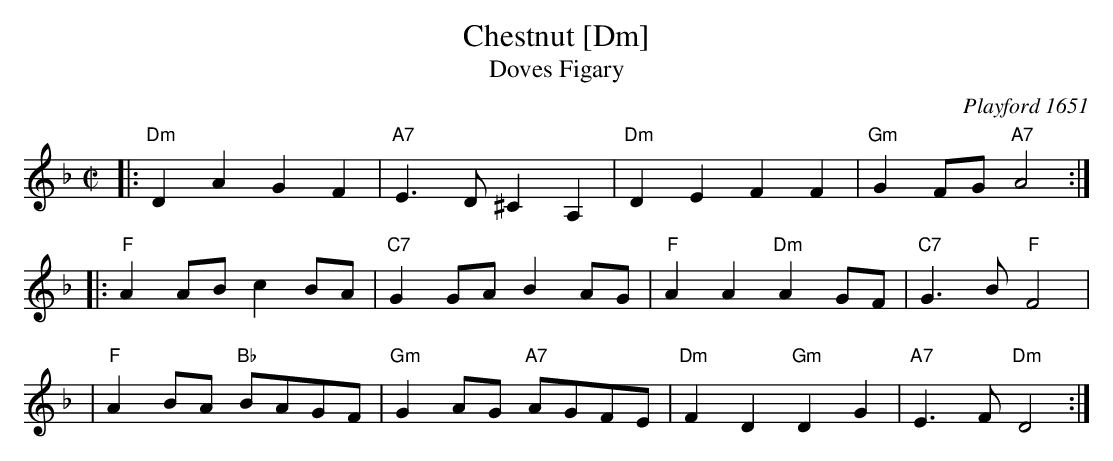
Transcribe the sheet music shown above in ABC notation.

X:1
T: Chestnut [Dm]
T: Doves Figary
O: Playford 1651
M: C|
L: 1/8
K: Dm
|: "Dm"D2A2G2F2 | "A7"E3D ^C2A,2 | "Dm"D2E2   F2F2 | "Gm"G2FG "A7"A4 :|
|: "F"A2AB c2BA | "C7"G2GA B2AG | "F"A2A2 "Dm"A2GF | "C7"G3B "F"F4 |
|  "F"A2BA "Bb"BAGF | "Gm"G2AG "A7"AGFE | "Dm"F2D2 "Gm"D2G2  | "A7"E3F "Dm"D4 :|
